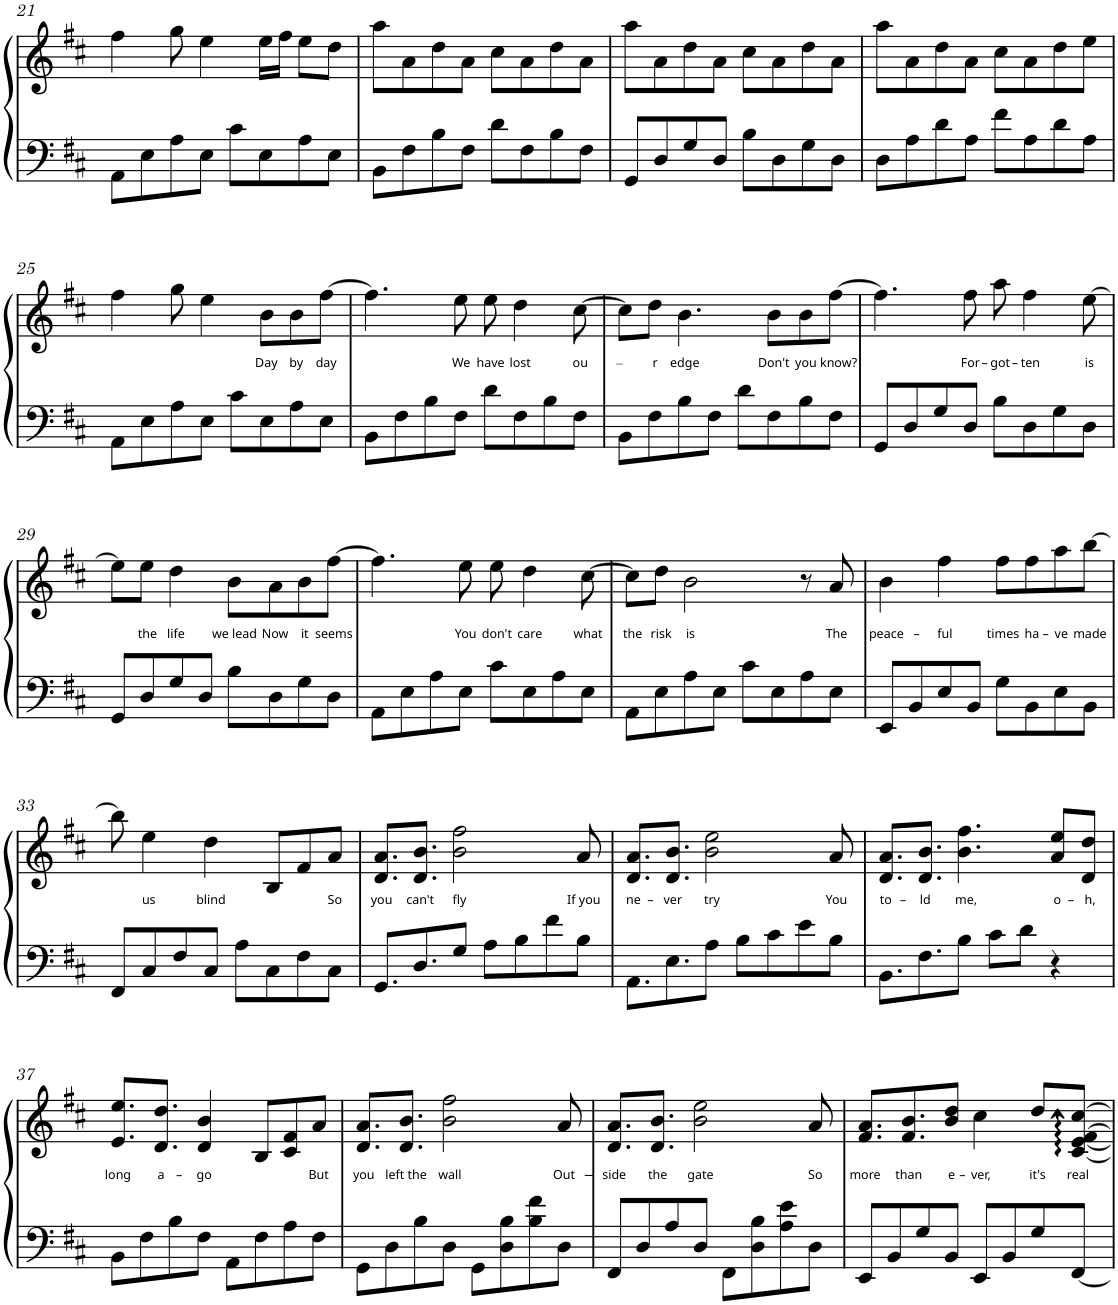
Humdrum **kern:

**kern	**kern	**text
*part1	*part1	*part1
*staff2	*staff1	*staff1
*I"Piano	*	*
*I'Pno.	*	*
!!LO:PB:g=z
*clefF4	*clefG2	*
*k[f#c#]	*k[f#c#]	*
*M4/4	*M4/4	*
=21	=21	=21
8AA\L	4ff#\	.
8E\	.	.
8A\	8gg\	.
8E\J	4ee\	.
8c#\L	.	.
8E\	16ee\LL	.
.	16ff#\JJ	.
8A\	8ee\L	.
8E\J	8dd\J	.
=22	=22	=22
8BB\L	8aa\L	.
8F#\	8a\	.
8B\	8dd\	.
8F#\J	8a\J	.
8d\L	8cc#\L	.
8F#\	8a\	.
8B\	8dd\	.
8F#\J	8a\J	.
=23	=23	=23
8GG/L	8aa\L	.
8D/	8a\	.
8G/	8dd\	.
8D/J	8a\J	.
8B\L	8cc#\L	.
8D\	8a\	.
8G\	8dd\	.
8D\J	8a\J	.
=24	=24	=24
8D\L	8aa\L	.
8A\	8a\	.
8d\	8dd\	.
8A\J	8a\J	.
8f#\L	8cc#\L	.
8A\	8a\	.
8d\	8dd\	.
8A\J	8ee\J	.
!!LO:LB:g=z
=25	=25	=25
8AA\L	4ff#\	.
8E\	.	.
8A\	8gg\	.
8E\J	4ee\	.
8c#\L	.	.
!	!	!LO:LY:b
8E\	8b\L	Day
!	!	!LO:LY:b
8A\	8b\	by
!	!	!LO:LY:b
8E\J	[8ff#\J	day
=26	=26	=26
8BB\L	4.ff#\]	.
8F#\	.	.
8B\	.	.
!	!	!LO:LY:b
8F#\J	8ee\	We
!	!	!LO:LY:b
8d\L	8ee\	have
!	!	!LO:LY:b
8F#\	4dd\	lost
8B\	.	.
!	!	!LO:LY:b
8F#\J	[8cc#\	ou
=27	=27	=27
8BB\L	8cc#\L]	.
!	!	!LO:LY:b
8F#\	8dd\J	– r
!	!	!LO:LY:b
8B\	4.b\	edge
8F#\J	.	.
8d\L	.	.
!	!	!LO:LY:b
8F#\	8b\L	Don't
!	!	!LO:LY:b
8B\	8b\	you
!	!	!LO:LY:b
8F#\J	[8ff#\J	know?
=28	=28	=28
8GG/L	4.ff#\]	.
8D/	.	.
8G/	.	.
!	!	!LO:LY:b
8D/J	8ff#\	For –
!	!	!LO:LY:b
8B\L	8aa\	got –
!	!	!LO:LY:b
8D\	4ff#\	ten
8G\	.	.
!	!	!LO:LY:b
8D\J	[8ee\	is
!!LO:LB:g=z
=29	=29	=29
8GG/L	8ee\L]	.
!	!	!LO:LY:b
8D/	8ee\J	the
!	!	!LO:LY:b
8G/	4dd\	life
8D/J	.	.
!	!	!LO:LY:b
8B\L	8b\L	we lead
!	!	!LO:LY:b
8D\	8a\	Now
!	!	!LO:LY:b
8G\	8b\	it
!	!	!LO:LY:b
8D\J	[8ff#\J	seems
=30	=30	=30
8AA\L	4.ff#\]	.
8E\	.	.
8A\	.	.
!	!	!LO:LY:b
8E\J	8ee\	You
!	!	!LO:LY:b
8c#\L	8ee\	don't
!	!	!LO:LY:b
8E\	4dd\	care
8A\	.	.
!	!	!LO:LY:b
8E\J	[8cc#\	what
=31	=31	=31
!	!	!LO:LY:b
8AA\L	8cc#\L]	the
!	!	!LO:LY:b
8E\	8dd\J	risk
!	!	!LO:LY:b
8A\	2b\	is
8E\J	.	.
8c#\L	.	.
8E\	.	.
8A\	8r	.
!	!	!LO:LY:b
8E\J	8a/	The
=32	=32	=32
!	!	!LO:LY:b
8EE/L	4b\	peace –
8BB/	.	.
!	!	!LO:LY:b
8E/	4ff#\	ful
8BB/J	.	.
!	!	!LO:LY:b
8G\L	8ff#\L	times
!	!	!LO:LY:b
8BB\	8ff#\	ha –
!	!	!LO:LY:b
8E\	8aa\	ve
!	!	!LO:LY:b
8BB\J	[8bb\J	made
!!LO:LB:g=z
=33	=33	=33
8FF#/L	8bb\]	.
!	!	!LO:LY:b
8C#/	4ee\	us
8F#/	.	.
!	!	!LO:LY:b
8C#/J	4dd\	blind
8A\L	.	.
8C#\	8B/L	.
8F#\	8f#/	.
!	!	!LO:LY:b
8C#\J	8a/J	So
=34	=34	=34
!	!	!LO:LY:b
8.GG/L	8.d/ 8.a/L	you
!	!	!LO:LY:b
8.D/	8.d/ 8.b/J	can't
!	!	!LO:LY:b
8G/J	2b\ 2ff#\	fly
8A\L	.	.
8B\	.	.
8f#\	.	.
!	!	!LO:LY:b
8B\J	8a/	If you
=35	=35	=35
!	!	!LO:LY:b
8.AA\L	8.d/ 8.a/L	ne –
!	!	!LO:LY:b
8.E\	8.d/ 8.b/J	ver
!	!	!LO:LY:b
8A\J	2b\ 2ee\	try
8B\L	.	.
8c#\	.	.
8e\	.	.
!	!	!LO:LY:b
8B\J	8a/	You
=36	=36	=36
!	!	!LO:LY:b
8.BB\L	8.d/ 8.a/L	to –
!	!	!LO:LY:b
8.F#\	8.d/ 8.b/J	ld
!	!	!LO:LY:b
8B\J	4.b\ 4.ff#\	me,
8c#\L	.	.
8d\J	.	.
!	!	!LO:LY:b
4r	8a/ 8ee/L	o –
!	!	!LO:LY:b
.	8d/ 8dd/J	h,
!!LO:LB:g=z
=37	=37	=37
!	!	!LO:LY:b
8BB\L	8.e/ 8.ee/L	long
8F#\	.	.
!	!	!LO:LY:b
.	8.d/ 8.dd/J	a –
8B\	.	.
!	!	!LO:LY:b
8F#\J	4d/ 4b/	go
8AA\L	.	.
8F#\	8B/L	.
8A\	8c#/ 8f#/	.
!	!	!LO:LY:b
8F#\J	8a/J	But
=38	=38	=38
!	!	!LO:LY:b
8GG\L	8.d/ 8.a/L	you
8D\	.	.
!	!	!LO:LY:b
.	8.d/ 8.b/J	left the
8B\	.	.
!	!	!LO:LY:b
8D\J	2b\ 2ff#\	wall
8GG\L	.	.
8D\ 8B\	.	.
8B\ 8f#\	.	.
!	!	!LO:LY:b
8D\J	8a/	Out-
=39	=39	=39
!	!	!LO:LY:b
8FF#/L	8.d/ 8.a/L	-side
8D/	.	.
!	!	!LO:LY:b
.	8.d/ 8.b/J	-the
8A/	.	.
!	!	!LO:LY:b
8D/J	2b\ 2ee\	-gate
8FF#\L	.	.
8D\ 8B\	.	.
8A\ 8e\	.	.
!	!	!LO:LY:b
8D\J	8a/	-So
=40	=40	=40
!	!	!LO:LY:b
8EE/L	8.f#/ 8.a/L	-more
8BB/	.	.
!	!	!LO:LY:b
.	8.f#/ 8.b/	-than
8G/	.	.
!	!	!LO:LY:b
8BB/J	8b/ 8dd/J	-e –
!	!	!LO:LY:b
8EE/L	4cc#\	-ver,
8BB/	.	.
!	!	!LO:LY:b
8G/	8dd/L	-it's
!	!	!LO:LY:b
[8FF#/J	[8c#/ [8e/ [8f#/ [8cc#/J	-real
=	=	=
*-	*-	*-
